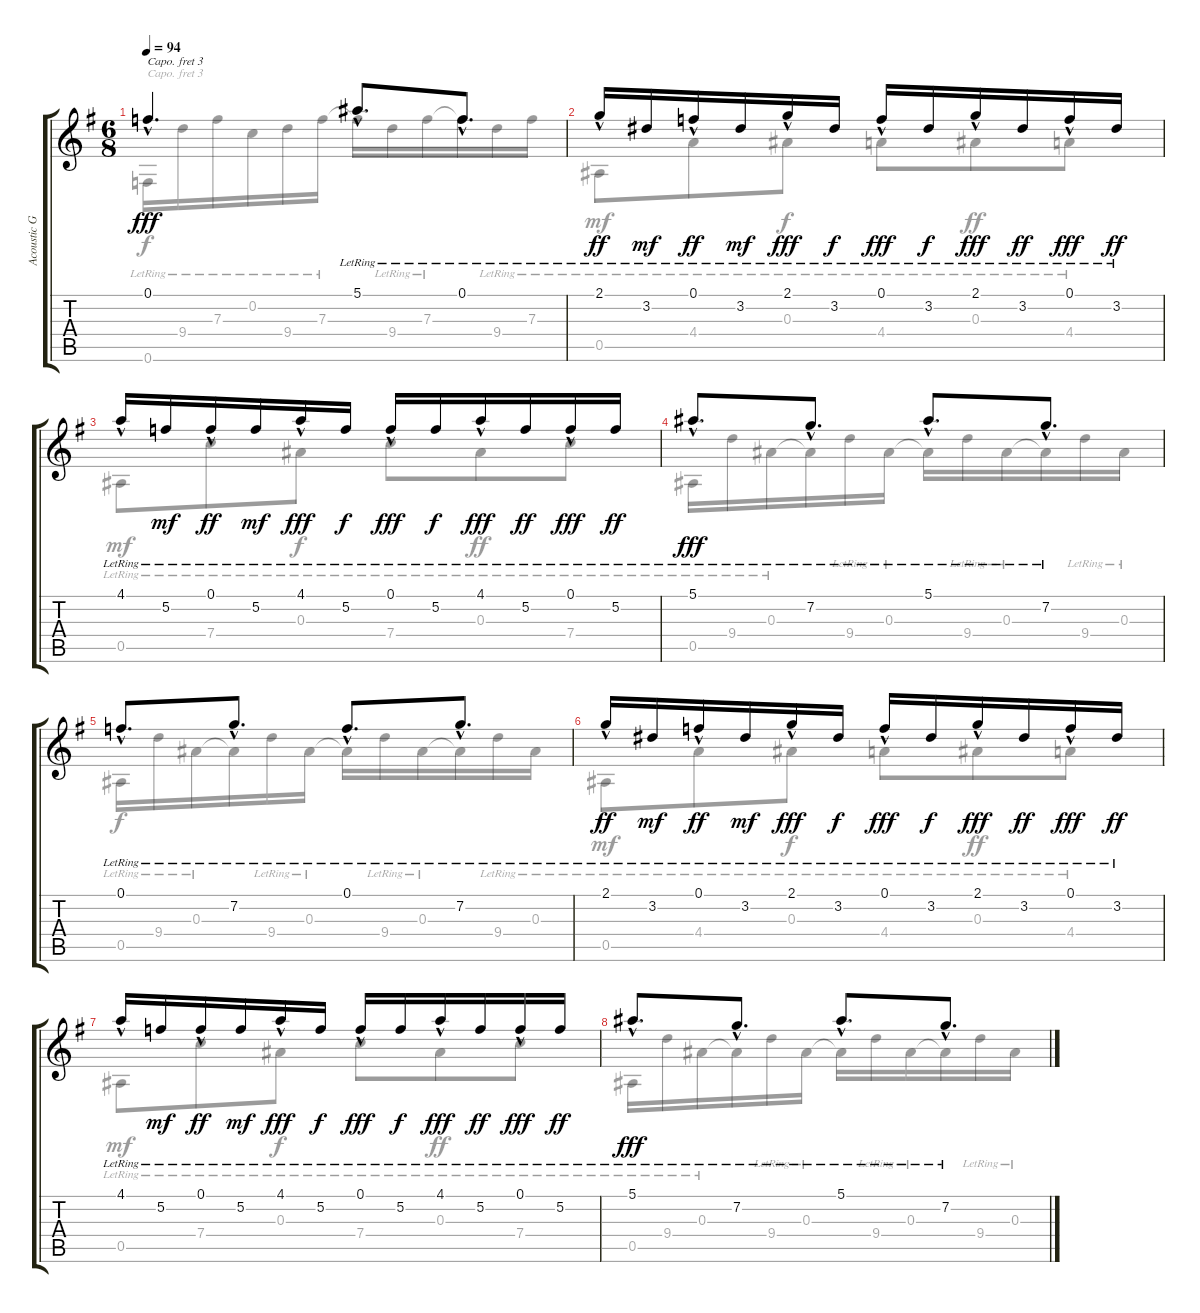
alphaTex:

\track ("Acoustic Guitar" "Acoustic G") {instrument acousticguitarsteel}
\staff {score tabs}
\capo 3
\tuning (D4 A3 G3 D3 G2 D2) {hide}
\voice
\ts (6 8)
\tempo 94
\clef g2
\ks g
0.1{hac}.4{d dy fff} 5.1{hac lr}.8{d} 0.1{hac lr}.8{d} |
2.1{hac lr}.16{dy ff} 3.2{lr}.16{dy mf} 0.1{hac lr}.16{dy ff} 3.2{lr}.16{dy mf} 2.1{hac lr}.16{dy fff} 3.2{lr}.16{dy f} 0.1{hac lr}.16{dy fff} 3.2{lr}.16{dy f} 2.1{hac lr}.16{dy fff} 3.2{lr}.16{dy ff} 0.1{hac lr}.16{dy fff} 3.2{lr}.16{dy ff} |
4.1{hac lr}.16 5.2{lr}.16{dy mf} 0.1{hac lr}.16{dy ff} 5.2{lr}.16{dy mf} 4.1{hac lr}.16{dy fff} 5.2{lr}.16{dy f} 0.1{hac lr}.16{dy fff} 5.2{lr}.16{dy f} 4.1{hac lr}.16{dy fff} 5.2{lr}.16{dy ff} 0.1{hac lr}.16{dy fff} 5.2{lr}.16{dy ff} |
5.1{hac lr}.8{d dy fff} 7.2{hac lr}.8{d} 5.1{hac lr}.8{d} 7.2{hac lr}.8{d} |
0.1{hac lr}.8{d} 7.2{hac lr}.8{d} 0.1{hac lr}.8{d} 7.2{hac lr}.8{d} |
2.1{hac lr}.16{dy ff} 3.2{lr}.16{dy mf} 0.1{hac lr}.16{dy ff} 3.2{lr}.16{dy mf} 2.1{hac lr}.16{dy fff} 3.2{lr}.16{dy f} 0.1{hac lr}.16{dy fff} 3.2{lr}.16{dy f} 2.1{hac lr}.16{dy fff} 3.2{lr}.16{dy ff} 0.1{hac lr}.16{dy fff} 3.2{lr}.16{dy ff} |
4.1{hac lr}.16 5.2{lr}.16{dy mf} 0.1{hac lr}.16{dy ff} 5.2{lr}.16{dy mf} 4.1{hac lr}.16{dy fff} 5.2{lr}.16{dy f} 0.1{hac lr}.16{dy fff} 5.2{lr}.16{dy f} 4.1{hac lr}.16{dy fff} 5.2{lr}.16{dy ff} 0.1{hac lr}.16{dy fff} 5.2{lr}.16{dy ff} |
5.1{hac lr}.8{d dy fff} 7.2{hac lr}.8{d} 5.1{hac lr}.8{d} 7.2{hac lr}.8{d}
\voice
\clef g2
\ottava regular
\simile none
\ks g
0.6{lr}.16{dy f} 9.4{lr}.16 7.3{lr}.16 0.2{lr}.16 9.4{lr}.16 7.3{lr}.16 7.3{t}.16 9.4{lr}.16 7.3{lr}.16 7.3{t}.16 9.4{lr}.16 7.3{lr}.16 |
0.5{lr}.8{dy mf} 4.4{lr}.8 0.3{lr}.8{dy f} 4.4{lr}.8 0.3{lr}.8{dy ff} 4.4{lr}.8 |
0.5{lr}.8{dy mf} 7.4{lr}.8 0.3{lr}.8{dy f} 7.4{lr}.8 0.3{lr}.8{dy ff} 7.4{lr}.8 |
0.5{lr}.16 9.4{lr}.16 0.3{lr}.16 0.3{t}.16 9.4{lr}.16 0.3{lr}.16 0.3{t}.16 9.4{lr}.16 0.3{lr}.16 0.3{t}.16 9.4{lr}.16 0.3{lr}.16 |
0.5{lr}.16{dy f} 9.4{lr}.16 0.3{lr}.16 0.3{t}.16 9.4{lr}.16 0.3{lr}.16 0.3{t}.16 9.4{lr}.16 0.3{lr}.16 0.3{t}.16 9.4{lr}.16 0.3{lr}.16 |
0.5{lr}.8{dy mf} 4.4{lr}.8 0.3{lr}.8{dy f} 4.4{lr}.8 0.3{lr}.8{dy ff} 4.4{lr}.8 |
0.5{lr}.8{dy mf} 7.4{lr}.8 0.3{lr}.8{dy f} 7.4{lr}.8 0.3{lr}.8{dy ff} 7.4{lr}.8 |
0.5{lr}.16 9.4{lr}.16 0.3{lr}.16 0.3{t}.16 9.4{lr}.16 0.3{lr}.16 0.3{t}.16 9.4{lr}.16 0.3{lr}.16 0.3{t}.16 9.4{lr}.16 0.3{lr}.16
